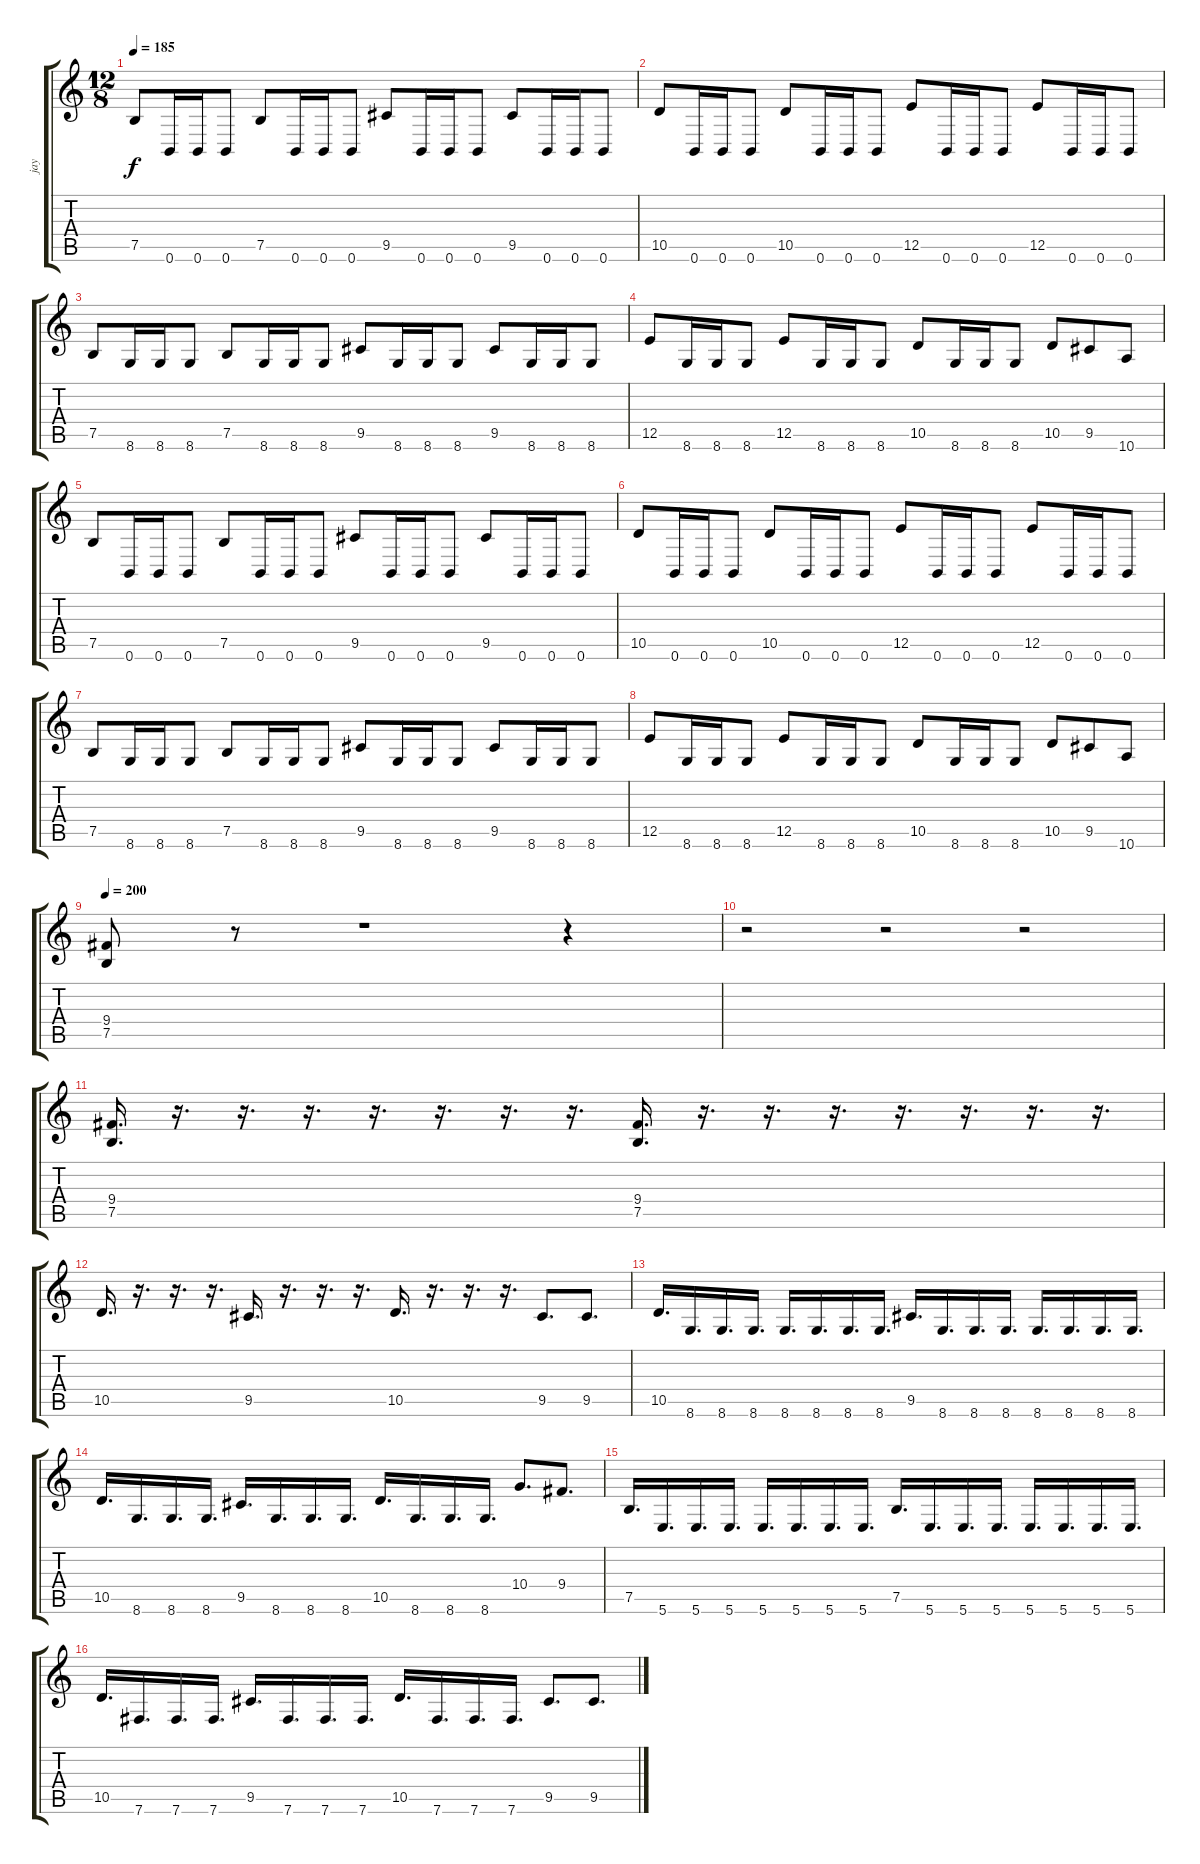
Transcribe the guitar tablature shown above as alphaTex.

\track ("jay" "jay") {instrument overdrivenguitar}
\staff {score tabs}
\tuning (B3 Gb3 D3 A2 E2 B1) {hide}
\ts (12 8)
\tempo 185
\clef g2
\ks c
7.5.8{dy f} 0.6.16 0.6.16 0.6.8 7.5.8 0.6.16 0.6.16 0.6.8 9.5.8 0.6.16 0.6.16 0.6.8 9.5.8 0.6.16 0.6.16 0.6.8 |
10.5.8 0.6.16 0.6.16 0.6.8 10.5.8 0.6.16 0.6.16 0.6.8 12.5.8 0.6.16 0.6.16 0.6.8 12.5.8 0.6.16 0.6.16 0.6.8 |
7.5.8 8.6.16 8.6.16 8.6.8 7.5.8 8.6.16 8.6.16 8.6.8 9.5.8 8.6.16 8.6.16 8.6.8 9.5.8 8.6.16 8.6.16 8.6.8 |
12.5.8 8.6.16 8.6.16 8.6.8 12.5.8 8.6.16 8.6.16 8.6.8 10.5.8 8.6.16 8.6.16 8.6.8 10.5.8 9.5.8 10.6.8 |
7.5.8 0.6.16 0.6.16 0.6.8 7.5.8 0.6.16 0.6.16 0.6.8 9.5.8 0.6.16 0.6.16 0.6.8 9.5.8 0.6.16 0.6.16 0.6.8 |
10.5.8 0.6.16 0.6.16 0.6.8 10.5.8 0.6.16 0.6.16 0.6.8 12.5.8 0.6.16 0.6.16 0.6.8 12.5.8 0.6.16 0.6.16 0.6.8 |
7.5.8 8.6.16 8.6.16 8.6.8 7.5.8 8.6.16 8.6.16 8.6.8 9.5.8 8.6.16 8.6.16 8.6.8 9.5.8 8.6.16 8.6.16 8.6.8 |
12.5.8 8.6.16 8.6.16 8.6.8 12.5.8 8.6.16 8.6.16 8.6.8 10.5.8 8.6.16 8.6.16 8.6.8 10.5.8 9.5.8 10.6.8 |
\tempo 200
(9.4 7.5).8 r.8 r.1 r.4 |
r.2 r.2 r.2 |
(9.4 7.5).16{d} r.16{d} r.16{d} r.16{d} r.16{d} r.16{d} r.16{d} r.16{d} (9.4 7.5).16{d} r.16{d} r.16{d} r.16{d} r.16{d} r.16{d} r.16{d} r.16{d} |
10.5.16{d} r.16{d} r.16{d} r.16{d} 9.5.16{d} r.16{d} r.16{d} r.16{d} 10.5.16{d} r.16{d} r.16{d} r.16{d} 9.5.8{d} 9.5.8{d} |
10.5.16{d} 8.6.16{d} 8.6.16{d} 8.6.16{d} 8.6.16{d} 8.6.16{d} 8.6.16{d} 8.6.16{d} 9.5.16{d} 8.6.16{d} 8.6.16{d} 8.6.16{d} 8.6.16{d} 8.6.16{d} 8.6.16{d} 8.6.16{d} |
10.5.16{d} 8.6.16{d} 8.6.16{d} 8.6.16{d} 9.5.16{d} 8.6.16{d} 8.6.16{d} 8.6.16{d} 10.5.16{d} 8.6.16{d} 8.6.16{d} 8.6.16{d} 10.4.8{d} 9.4.8{d} |
7.5.16{d} 5.6.16{d} 5.6.16{d} 5.6.16{d} 5.6.16{d} 5.6.16{d} 5.6.16{d} 5.6.16{d} 7.5.16{d} 5.6.16{d} 5.6.16{d} 5.6.16{d} 5.6.16{d} 5.6.16{d} 5.6.16{d} 5.6.16{d} |
10.5.16{d} 7.6.16{d} 7.6.16{d} 7.6.16{d} 9.5.16{d} 7.6.16{d} 7.6.16{d} 7.6.16{d} 10.5.16{d} 7.6.16{d} 7.6.16{d} 7.6.16{d} 9.5.8{d} 9.5.8{d}
